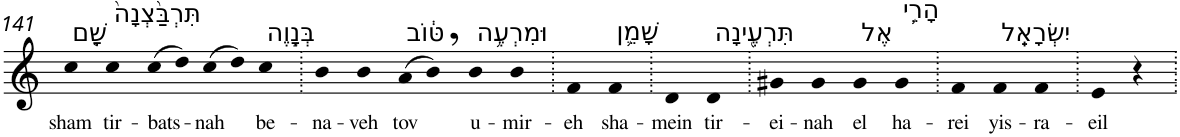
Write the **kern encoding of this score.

**kern	**text
*part1	*part1
*staff1	*staff1
*I"Piano	*
*I'Pno	*
!!LO:PB:g=z
*clefG2	*
*k[]	*
=141	=141
!LO:TX:a:t=שָׁ֤ם	!
!	!LO:LY:b
4cc	sham
!LO:TX:a:t=תִּרְבַּ֙צְנָה֙	!
!	!LO:LY:b
4cc	tir-
!	!LO:LY:b
(>8cc	-bats-
8dd)	.
!	!LO:LY:b
(>8cc	-nah
8dd)	.
!LO:TX:a:t=בְּנָ֣וֶה	!
!	!LO:LY:b
4cc	be-
=142.	=142.
!	!LO:LY:b
4b	-na-
!	!LO:LY:b
4b	-veh
!LO:TX:a:t=טּ֔וֹב	!
!	!LO:LY:b
(>8a	tov
8b,)	.
!LO:TX:a:t=וּמִרְעֶ֥ה	!
!	!LO:LY:b
4b	u-
!	!LO:LY:b
4b	-mir-
=143.	=143.
!	!LO:LY:b
4f	-eh
!LO:TX:a:t=שָׁמֵ֛ן	!
!	!LO:LY:b
4f	sha-
=144.	=144.
!	!LO:LY:b
4d	-mein
!LO:TX:a:t=תִּרְעֶ֖ינָה	!
!	!LO:LY:b
4d	tir-
=145.	=145.
!	!LO:LY:b
4g#X	-ei-
!	!LO:LY:b
4g#	-nah
!LO:TX:a:t=אֶל	!
!	!LO:LY:b
4g#	el
!LO:TX:a:t=הָרֵ֥י	!
!	!LO:LY:b
4g#	ha-
=146.	=146.
!	!LO:LY:b
4f	-rei
!LO:TX:a:t=יִשְׂרָאֵֽל	!
!	!LO:LY:b
4f	yis-
!	!LO:LY:b
4f	-ra-
=147.	=147.
!	!LO:LY:b
4e	-eil
4r	.
=.	=.
*-	*-
